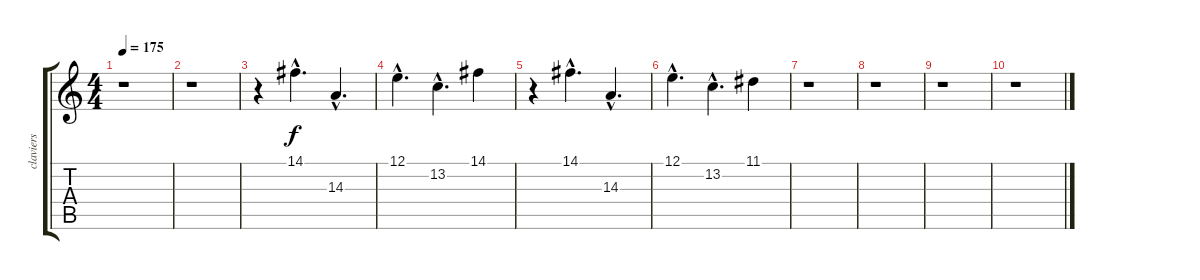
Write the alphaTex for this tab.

\track ("claviers" "claviers") {instrument fx7echoes}
\staff {score tabs}
\tuning (E4 B3 G3 D3 A2 E2) {hide}
\ts (4 4)
\tempo 175
\clef g2
\ks c
r.1{dy f} |
r.1 |
r.4 14.1{hac}.4{d} 14.3{hac}.4{d} |
12.1{hac}.4{d} 13.2{hac}.4{d} 14.1.4 |
r.4 14.1{hac}.4{d} 14.3{hac}.4{d} |
12.1{hac}.4{d} 13.2{hac}.4{d} 11.1.4 |
r.1 |
r.1 |
r.1 |
r.1
